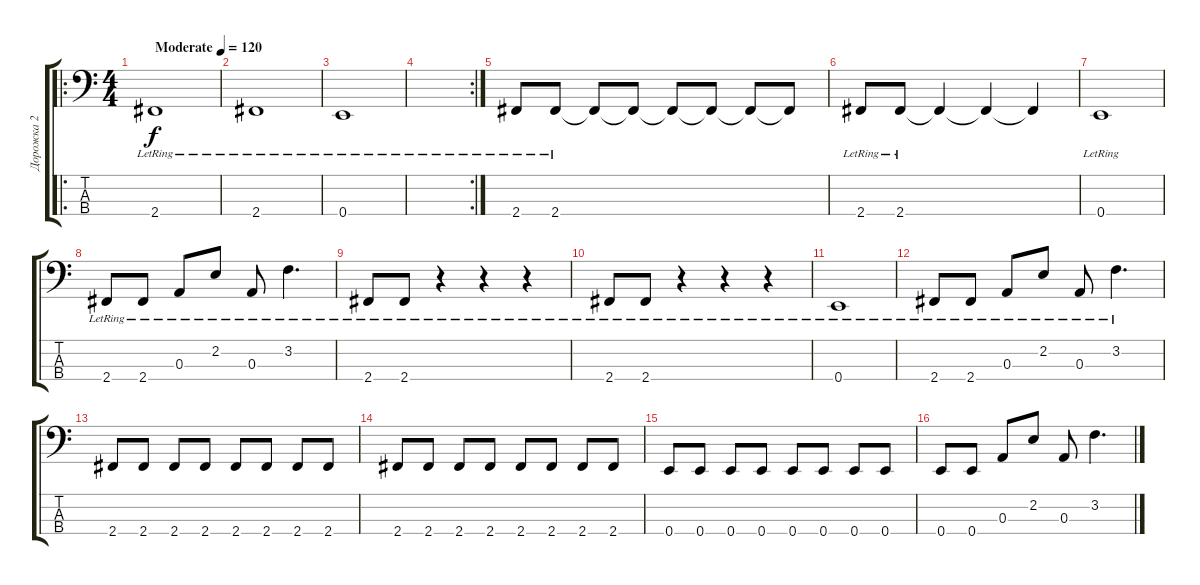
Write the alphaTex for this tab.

\track ("Дорожка 2" "Дорожка 2") {instrument electricbasspick}
\staff {score tabs}
\tuning (G2 D2 A1 E1) {hide}
\ro
\ts (4 4)
\tempo (120 "Moderate")
\clef f4
\ks c
2.4{lr}.1{dy f volume 13 instrument electricbasspick} |
2.4{lr}.1 |
0.4{lr}.1 |
\rc 2
|
2.4{lr}.8{volume 16} 2.4{lr}.8 2.4{t}.8 2.4{t}.8 2.4{t}.8 2.4{t}.8 2.4{t}.8 2.4{t}.8 |
2.4{lr}.8 2.4{lr}.8 2.4{t}.4 2.4{t}.4 2.4{t}.4 |
0.4{lr}.1 |
2.4{lr}.8 2.4{lr}.8 0.3{lr}.8 2.2{lr}.8 0.3{lr}.8 3.2{lr}.4{d} |
2.4{lr}.8 2.4{lr}.8 r.4 r.4 r.4 |
2.4{lr}.8 2.4{lr}.8 r.4 r.4 r.4 |
0.4{lr}.1 |
2.4{lr}.8 2.4{lr}.8 0.3{lr}.8 2.2{lr}.8 0.3{lr}.8 3.2{lr}.4{d} |
2.4.8 2.4.8 2.4.8 2.4.8 2.4.8 2.4.8 2.4.8 2.4.8 |
2.4.8 2.4.8 2.4.8 2.4.8 2.4.8 2.4.8 2.4.8 2.4.8 |
0.4.8 0.4.8 0.4.8 0.4.8 0.4.8 0.4.8 0.4.8 0.4.8 |
0.4.8 0.4.8 0.3.8 2.2.8 0.3.8 3.2.4{d}
